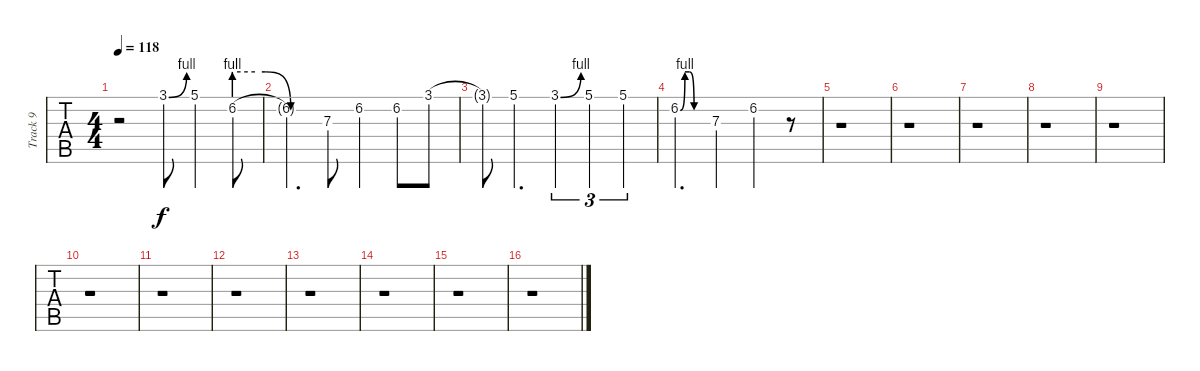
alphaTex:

\track ("Track 9" "Track 9") {instrument lead2sawtooth}
\staff {tabs}
\tuning (E4 B3 G3 D3 A2 E2) {hide}
\ts (4 4)
\tempo 118
\clef g2
\ks c
r.2{dy f} 3.1{be (bend 0 0 60 4)}.8 5.1.4 6.2{be (custom 0 4 14 4 21 4 38 0 58 0 60 0)}.8 |
6.2{t}.4{d} 7.3.8 6.2.4 6.2.8 3.1.8 |
3.1{t}.8 5.1.4{d} 3.1{be (bend 0 0 60 4)}.4{tu (3 2)} 5.1.4{tu (3 2)} 5.1.4{tu (3 2)} |
6.2{be (custom 0 0 10 4 20 4 30 0 60 0)}.4{d} 7.3.4 6.2.4 r.8 |
r.1 |
r.1 |
r.1 |
r.1 |
r.1 |
r.1 |
r.1 |
r.1 |
r.1 |
r.1 |
r.1 |
r.1
